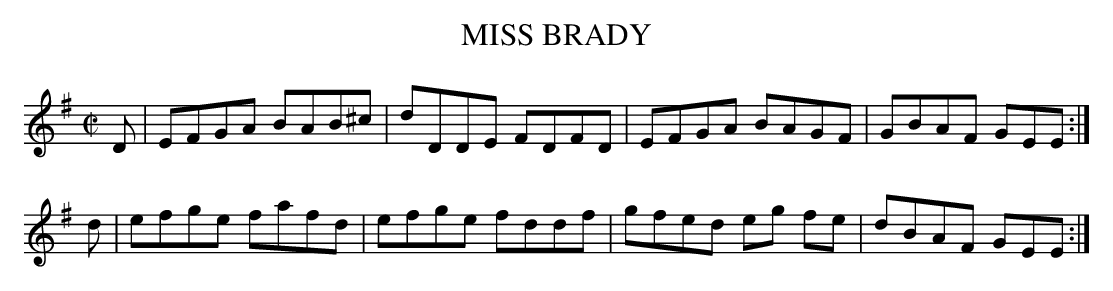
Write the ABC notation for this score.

X:1
T:MISS BRADY
M:C|
L:1/8
K:Em
D|EFGA BAB^c|dDDE FDFD|EFGA BAGF|GBAF GEE:|
d|efge fafd|efge fddf|gfed eg fe|dBAF GEE:|
